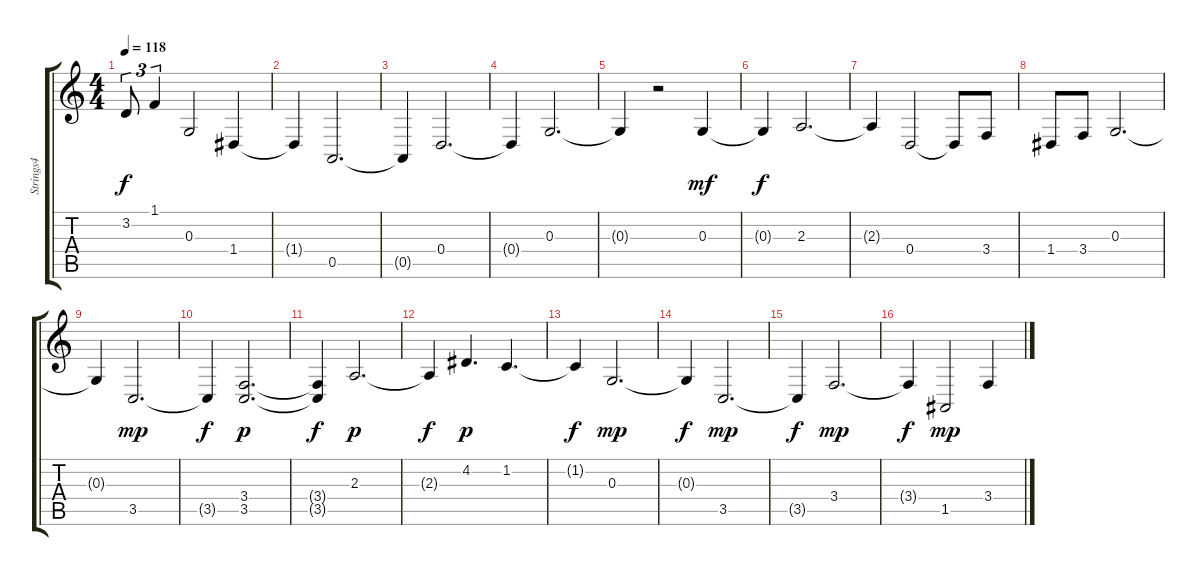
\track ("Strings4" "Strings4") {instrument stringensemble1}
\staff {score tabs}
\tuning (E4 B3 G3 D3 A2 E2) {hide}
\ts (4 4)
\tempo 118
\clef g2
\ks c
3.2{t}.8{tu (3 2) dy f} 1.1.4{tu (3 2)} 0.3.2 1.4.4 |
1.4{t}.4 0.5.2{d} |
0.5{t}.4 0.4.2{d} |
0.4{t}.4 0.3.2{d} |
0.3{t}.4 r.2 0.3.4{dy mf} |
0.3{t}.4{dy f} 2.3.2{d} |
2.3{t}.4 0.4.2 0.4{t}.8 3.4.8 |
1.4.8 3.4.8 0.3.2{d} |
0.3{t}.4 3.5.2{d dy mp} |
3.5{t}.4{dy f} (3.4 3.5).2{d dy p} |
(3.4{t} 3.5{t}).4{dy f} 2.3.2{d dy p} |
2.3{t}.4{dy f} 4.2.4{d dy p} 1.2.4{d} |
1.2{t}.4{dy f} 0.3.2{d dy mp} |
0.3{t}.4{dy f} 3.5.2{d dy mp} |
3.5{t}.4{dy f} 3.4.2{d dy mp} |
3.4{t}.4{dy f} 1.5.2{dy mp} 3.4.4
